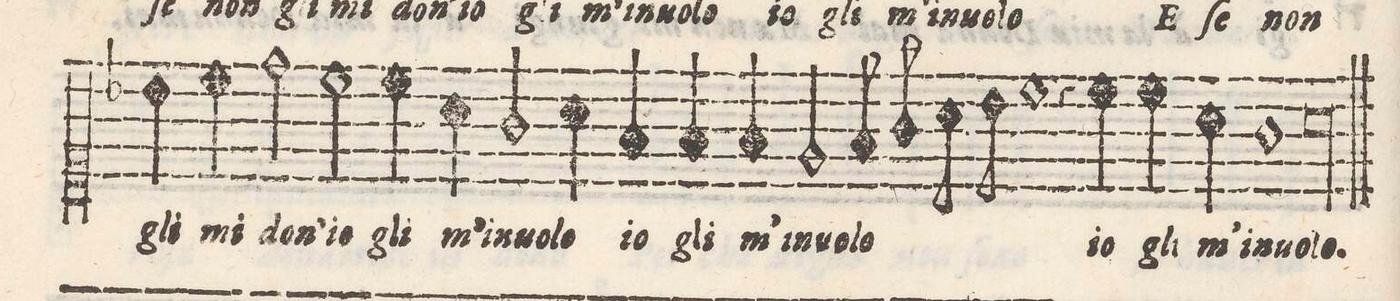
**kern	**text
*I"Quinto	*
*clefC1	*
*k[b-]	*
*M2/1	*
4b-\	gli
4cc\	mi
=26-	=26-
2dd\	don'io
2cc\	gli
4cc\	m'i-
4a\	-nuo-
2g/	-lo
=27-	=27-
4a\	io
4f/	gli
4f/	m'i-
4f/	-nuo-
2e/	-lo
8f/	.
8g/	.
8a\	.
8b-\	.
=28-	=28-
1cc	.
4r	.
4cc\	io
4cc\	gli
4a\	m'i-
=29-	=29-
1g	-nuo-
00a	-lo.
=30-	=30-
=31-	=31-
4ryy	.
2ryy	.
4ryy	.
=-	=-
*-	*-
